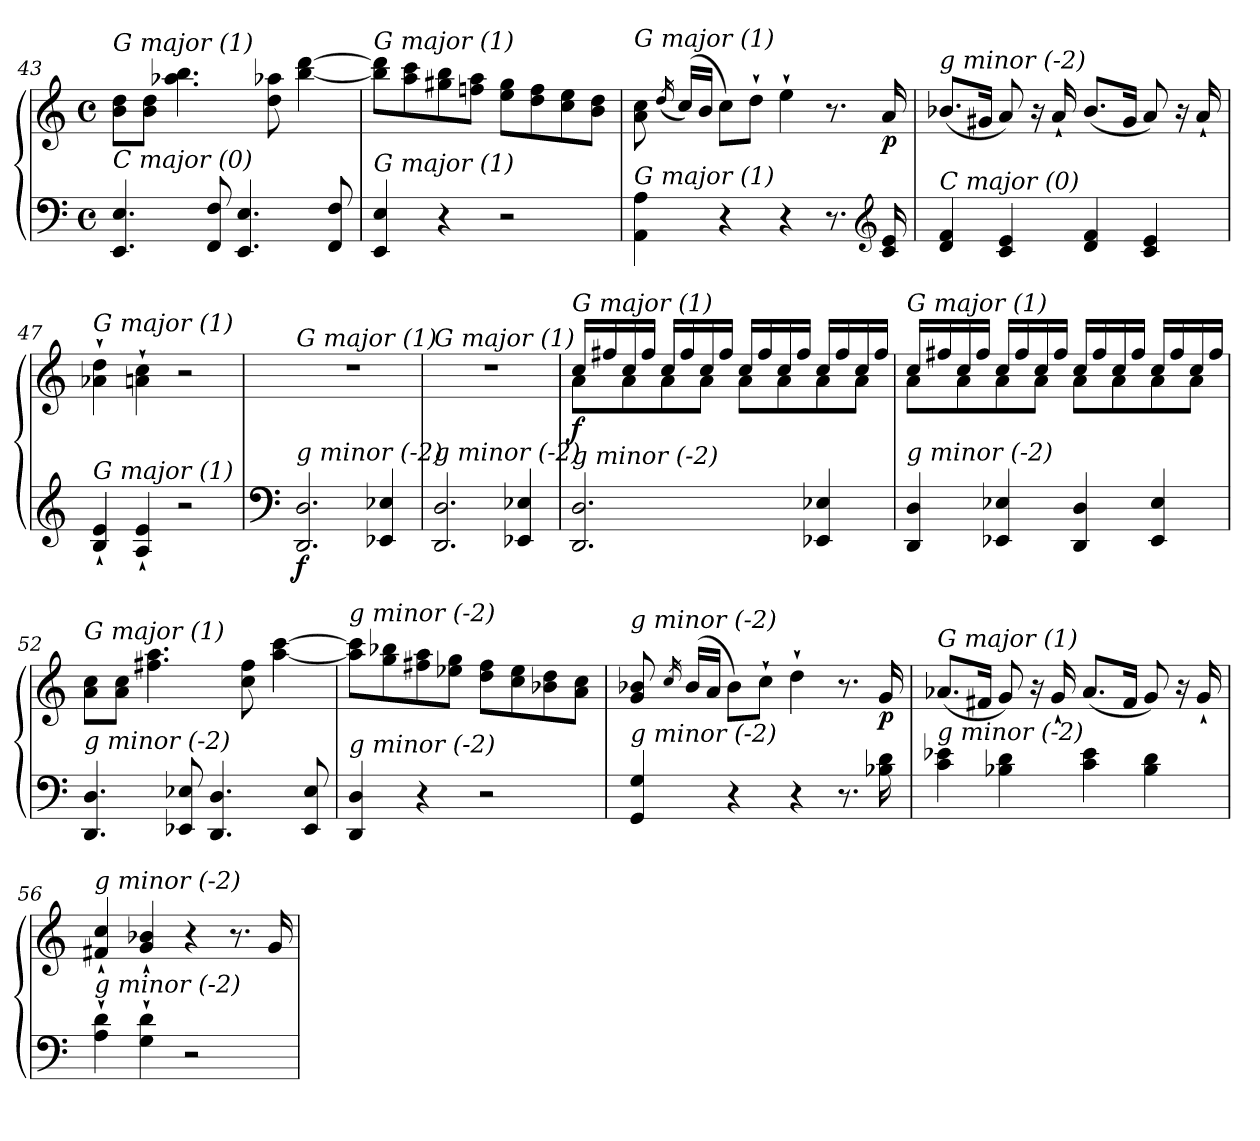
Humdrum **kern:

**kern	**kern	**dynam
*part1	*part1	*part1
*staff2	*staff1	*staff1/2
!!LO:LB:g=z
*clefF4	*clefG2	*
*k[]	*k[]	*
*C:	*C:	*
*M4/4	*M4/4	*
*met(c)	*met(c)	*
=43	=43	=43
!	!LO:TX:i:t=G major (1)	!
!LO:TX:i:t=C major (0)	!	!
4.EE/ 4.E/	8b\ 8dd\L	.
.	8b\ 8dd\J	.
.	4.aa-Xi\ 4.bb\	.
8FF/ 8F/	.	.
4.EE/ 4.E/	.	.
.	8dd\ 8aa-Xi\	.
.	[4bb\ [4ddd\	.
8FF/ 8F/	.	.
=44	=44	=44
!	!LO:TX:i:t=G major (1)	!
!LO:TX:i:t=G major (1)	!	!
4EE/ 4E/	8bb\] 8ddd\]L	.
.	8aa\ 8ccc\	.
4r	8gg#X\ 8bb\	.
.	8ffnj\ 8aa\J	.
2r	8ee\ 8gg#\L	.
.	8dd\ 8ff\	.
.	8cc\ 8ee\	.
.	8b\ 8dd\J	.
=45	=45	=45
!	!LO:TX:i:t=G major (1)	!
!LO:TX:i:t=G major (1)	!	!
4AA\ 4A\	8a\ 8cc\	.
.	(>16qdd/	.
.	(>16cc/LL)	.
.	16b/JJ	.
4r	8cc\L)	.
.	8dd`>\J	.
4r	4ee`>\	.
8.r	8.r	.
*clefG2	*	*
!	!	!LO:DY:b
16c/ 16e/	16a/	p
=46	=46	=46
!	!LO:TX:i:t=g minor (-2)	!
!LO:TX:i:t=C major (0)	!	!
4d/ 4f/	(<8.b-X/L	.
.	16g#X/Jk	.
4c/ 4e/	8a/)	.
.	16r	.
.	16a`</	.
4d/ 4f/	(<8.b-/L	.
.	16g#/Jk	.
4c/ 4e/	8a/)	.
.	16r	.
.	16a`</	.
!!LO:LB:g=z
=47	=47	=47
!	!LO:TX:i:t=G major (1)	!
!LO:TX:i:t=G major (1)	!	!
4B/`< 4e/`<	4a-Xi\`> 4dd\`>	.
4A/`< 4e/`<	4a\`> 4cc\`>	.
2r	2r	.
=48	=48	=48
*clefF4	*	*
!	!LO:TX:i:t=G major (1)	!
!LO:TX:i:t=g minor (-2)	!	!
!	!	!LO:DY:b=2
2.DD/ 2.D/	1r	f
4EE-X/ 4E-X/	.	.
=49	=49	=49
!	!LO:TX:i:t=G major (1)	!
!LO:TX:i:t=g minor (-2)	!	!
2.DD/ 2.D/	1r	.
4EE-X/ 4E-X/	.	.
=50	=50	=50
*	*^	*
!	!LO:TX:i:t=G major (1)	!	!
!LO:TX:i:t=g minor (-2)	!	!	!
!	!	!	!LO:DY:b
2.DD/ 2.D/	16cc/LL	8a\L	f
.	16ff#X/	.	.
.	16cc/	8a\	.
.	16ff#/JJ	.	.
.	16cc/LL	8a\	.
.	16ff#/	.	.
.	16cc/	8a\J	.
.	16ff#/JJ	.	.
.	16cc/LL	8a\L	.
.	16ff#/	.	.
.	16cc/	8a\	.
.	16ff#/JJ	.	.
4EE-X/ 4E-X/	16cc/LL	8a\	.
.	16ff#/	.	.
.	16cc/	8a\J	.
.	16ff#/JJ	.	.
!!LO:LB:g=z	!!
=51	=51	=51	=51
!	!LO:TX:i:t=G major (1)	!	!
!LO:TX:i:t=g minor (-2)	!	!	!
4DD/ 4D/	16cc/LL	8a\L	.
.	16ff#X/	.	.
.	16cc/	8a\	.
.	16ff#/JJ	.	.
4EE-X/ 4E-X/	16cc/LL	8a\	.
.	16ff#/	.	.
.	16cc/	8a\J	.
.	16ff#/JJ	.	.
4DD/ 4D/	16cc/LL	8a\L	.
.	16ff#/	.	.
.	16cc/	8a\	.
.	16ff#/JJ	.	.
4EE-/ 4E-/	16cc/LL	8a\	.
.	16ff#/	.	.
.	16cc/	8a\J	.
.	16ff#/JJ	.	.
*	*v	*v	*
=52	=52	=52
!	!LO:TX:i:t=G major (1)	!
!LO:TX:i:t=g minor (-2)	!	!
4.DD/ 4.D/	8a\ 8cc\L	.
.	8a\ 8cc\J	.
.	4.ff#X\ 4.aa\	.
8EE-X/ 8E-X/	.	.
4.DD/ 4.D/	.	.
.	8cc\ 8ff#\	.
.	[4aa\ [4ccc\	.
8EE-/ 8E-/	.	.
=53	=53	=53
!	!LO:TX:i:t=g minor (-2)	!
!LO:TX:i:t=g minor (-2)	!	!
4DD/ 4D/	8aa\] 8ccc\]L	.
.	8gg\ 8bb-X\	.
4r	8ff#X\ 8aa\	.
.	8ee-X\ 8gg\J	.
2r	8dd\ 8ff#\L	.
.	8cc\ 8ee-\	.
.	8b-X\ 8dd\	.
.	8a\ 8cc\J	.
!!LO:LB:g=z
=54	=54	=54
!	!LO:TX:i:t=g minor (-2)	!
!LO:TX:i:t=g minor (-2)	!	!
4GG/ 4G/	8g/ 8b-X/	.
.	16qcc/	.
.	(>16b-/LL	.
.	16a/JJ	.
4r	8b-\L)	.
.	8cc`>\J	.
4r	4dd`>\	.
8.r	8.r	.
!	!	!LO:DY:b
16B-X\ 16d\	16g/	p
=55	=55	=55
!	!LO:TX:i:t=G major (1)	!
!LO:TX:i:t=g minor (-2)	!	!
4c\ 4e-X\	(<8.a-X/L	.
.	16f#X/Jk	.
4B-X\ 4d\	8g/)	.
.	16r	.
.	16g`</	.
4c\ 4e-\	(<8.a-/L	.
.	16f#/Jk	.
4B-\ 4d\	8g/)	.
.	16r	.
.	16g`</	.
=56	=56	=56
!	!LO:TX:i:t=g minor (-2)	!
!LO:TX:i:t=g minor (-2)	!	!
4A\`> 4d\`>	4f#X/`< 4cc/`<	.
4G\`> 4d\`>	4g/`< 4b-X/`<	.
2r	4r	.
.	8.r	.
.	16g/	.
=	=	=
*-	*-	*-
